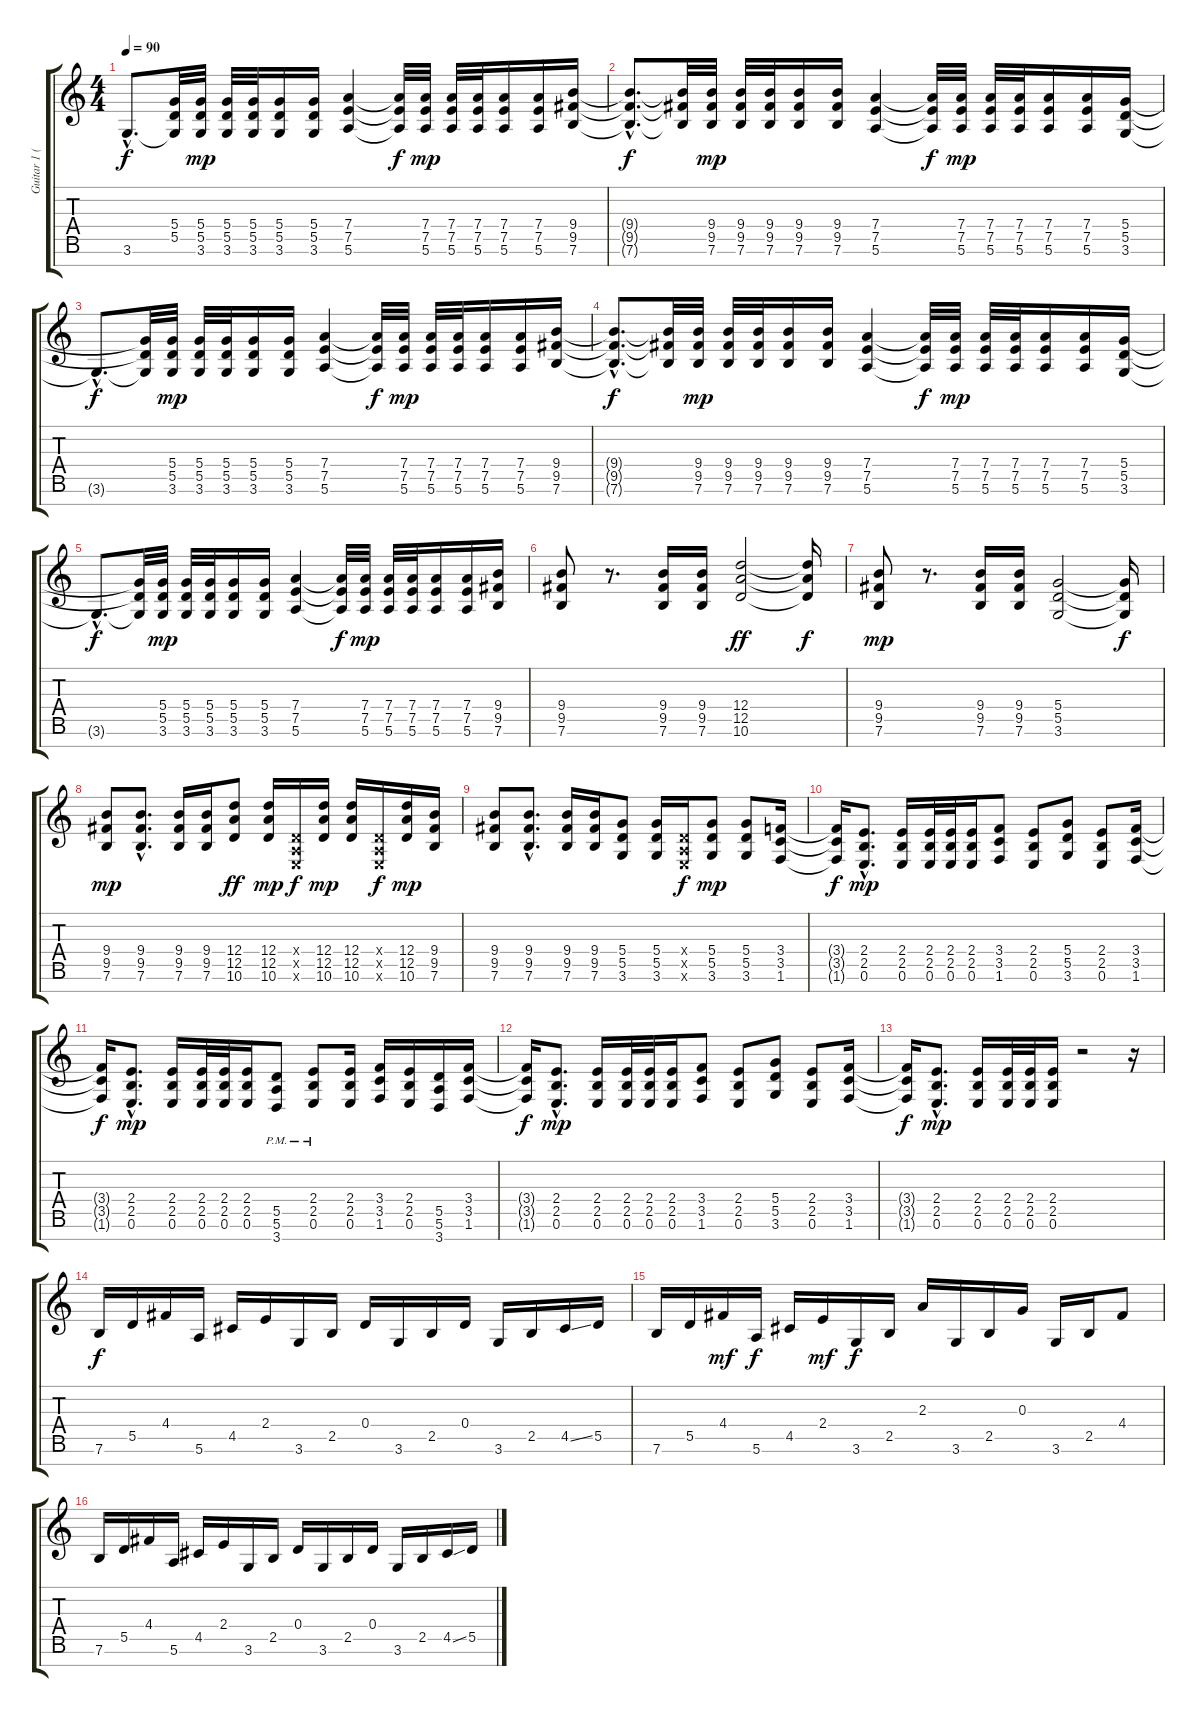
\track ("Guitar 1 (7 strings)" "Guitar 1 (") {instrument distortionguitar}
\staff {score tabs}
\tuning (E4 B3 G3 D3 A2 E2 B1) {hide}
\ts (4 4)
\tempo 90
\clef g2
\ks c
3.6{hac t}.8{d dy f} (5.4{t} 5.5{t} 3.6{t}).32 (5.4 5.5 3.6).32{dy mp} (5.4 5.5 3.6).32 (5.4 5.5 3.6).32 (5.4 5.5 3.6).16 (5.4 5.5 3.6).16 (7.4 7.5 5.6).4 (7.4{t} 7.5{t} 5.6{t}).32{dy f} (7.4 7.5 5.6).32{dy mp} (7.4 7.5 5.6).32 (7.4 7.5 5.6).32 (7.4 7.5 5.6).16 (7.4 7.5 5.6).16 (9.4 9.5 7.6).16 |
(9.4{hac t} 9.5{hac t} 7.6{hac t}).8{d dy f} (9.4{t} 9.5{t} 7.6{t}).32 (9.4 9.5 7.6).32{dy mp} (9.4 9.5 7.6).32 (9.4 9.5 7.6).32 (9.4 9.5 7.6).16 (9.4 9.5 7.6).16 (7.4 7.5 5.6).4 (7.4{t} 7.5{t} 5.6{t}).32{dy f} (7.4 7.5 5.6).32{dy mp} (7.4 7.5 5.6).32 (7.4 7.5 5.6).32 (7.4 7.5 5.6).16 (7.4 7.5 5.6).16 (5.4 5.5 3.6).16 |
3.6{hac t}.8{d dy f} (5.4{t} 5.5{t} 3.6{t}).32 (5.4 5.5 3.6).32{dy mp} (5.4 5.5 3.6).32 (5.4 5.5 3.6).32 (5.4 5.5 3.6).16 (5.4 5.5 3.6).16 (7.4 7.5 5.6).4 (7.4{t} 7.5{t} 5.6{t}).32{dy f} (7.4 7.5 5.6).32{dy mp} (7.4 7.5 5.6).32 (7.4 7.5 5.6).32 (7.4 7.5 5.6).16 (7.4 7.5 5.6).16 (9.4 9.5 7.6).16 |
(9.4{hac t} 9.5{hac t} 7.6{hac t}).8{d dy f} (9.4{t} 9.5{t} 7.6{t}).32 (9.4 9.5 7.6).32{dy mp} (9.4 9.5 7.6).32 (9.4 9.5 7.6).32 (9.4 9.5 7.6).16 (9.4 9.5 7.6).16 (7.4 7.5 5.6).4 (7.4{t} 7.5{t} 5.6{t}).32{dy f} (7.4 7.5 5.6).32{dy mp} (7.4 7.5 5.6).32 (7.4 7.5 5.6).32 (7.4 7.5 5.6).16 (7.4 7.5 5.6).16 (5.4 5.5 3.6).16 |
3.6{hac t}.8{d dy f} (5.4{t} 5.5{t} 3.6{t}).32 (5.4 5.5 3.6).32{dy mp} (5.4 5.5 3.6).32 (5.4 5.5 3.6).32 (5.4 5.5 3.6).16 (5.4 5.5 3.6).16 (7.4 7.5 5.6).4 (7.4{t} 7.5{t} 5.6{t}).32{dy f} (7.4 7.5 5.6).32{dy mp} (7.4 7.5 5.6).32 (7.4 7.5 5.6).32 (7.4 7.5 5.6).16 (7.4 7.5 5.6).16 (9.4 9.5 7.6).16 |
(9.4 9.5 7.6).8 r.8{d} (9.4 9.5 7.6).16 (9.4 9.5 7.6).16 (12.4 12.5 10.6).2{dy ff} (12.4{t} 12.5{t} 10.6{t}).16{dy f} |
(9.4 9.5 7.6).8{dy mp} r.8{d} (9.4 9.5 7.6).16 (9.4 9.5 7.6).16 (5.4 5.5 3.6).2 (5.4{t} 5.5{t} 3.6{t}).16{dy f} |
(9.4 9.5 7.6).8{dy mp} (9.4{hac} 9.5{hac} 7.6{hac}).8{d} (9.4 9.5 7.6).16 (9.4 9.5 7.6).16 (12.4 12.5 10.6).8{dy ff} (12.4 12.5 10.6).16{dy mp} (0.4{x} 0.5{x} 0.6{x}).16{dy f} (12.4 12.5 10.6).16{dy mp} (12.4 12.5 10.6).16 (0.4{x} 0.5{x} 0.6{x}).16{dy f} (12.4 12.5 10.6).16{dy mp} (9.4 9.5 7.6).16 |
(9.4 9.5 7.6).8 (9.4{hac} 9.5{hac} 7.6{hac}).8{d} (9.4 9.5 7.6).16 (9.4 9.5 7.6).16 (5.4 5.5 3.6).8 (5.4 5.5 3.6).16 (0.4{x} 0.5{x} 0.6{x}).16{dy f} (5.4 5.5 3.6).8{dy mp} (5.4 5.5 3.6).8 (3.4 3.5 1.6).16 |
(3.4{t} 3.5{t} 1.6{t}).16{dy f} (2.4{hac} 2.5{hac} 0.6{hac}).8{d dy mp} (2.4 2.5 0.6).16 (2.4 2.5 0.6).32 (2.4 2.5 0.6).32 (2.4 2.5 0.6).16 (3.4 3.5 1.6).8 (2.4 2.5 0.6).8 (5.4 5.5 3.6).8 (2.4 2.5 0.6).8 (3.4 3.5 1.6).16 |
(3.4{t} 3.5{t} 1.6{t}).16{dy f} (2.4{hac} 2.5{hac} 0.6{hac}).8{d dy mp} (2.4 2.5 0.6).16 (2.4 2.5 0.6).32 (2.4 2.5 0.6).32 (2.4 2.5 0.6).16 (5.5{pm} 5.6{pm} 3.7{pm}).8 (2.4{pm} 2.5{pm} 0.6{pm}).8 (2.4 2.5 0.6).16 (3.4 3.5 1.6).16 (2.4 2.5 0.6).16 (5.5 5.6 3.7).16 (3.4 3.5 1.6).16 |
(3.4{t} 3.5{t} 1.6{t}).16{dy f} (2.4{hac} 2.5{hac} 0.6{hac}).8{d dy mp} (2.4 2.5 0.6).16 (2.4 2.5 0.6).32 (2.4 2.5 0.6).32 (2.4 2.5 0.6).16 (3.4 3.5 1.6).8 (2.4 2.5 0.6).8 (5.4 5.5 3.6).8 (2.4 2.5 0.6).8 (3.4 3.5 1.6).16 |
(3.4{t} 3.5{t} 1.6{t}).16{dy f} (2.4{hac} 2.5{hac} 0.6{hac}).8{d dy mp} (2.4 2.5 0.6).16 (2.4 2.5 0.6).32 (2.4 2.5 0.6).32 (2.4 2.5 0.6).16 r.2 r.16 |
7.6.16{dy f} 5.5.16 4.4.16 5.6.16 4.5.16 2.4.16 3.6.16 2.5.16 0.4.16 3.6.16 2.5.16 0.4.16 3.6.16 2.5.16 4.5{ss}.16 5.5.16 |
7.6.16 5.5.16 4.4.16{dy mf} 5.6.16{dy f} 4.5.16 2.4.16{dy mf} 3.6.16{dy f} 2.5.16 2.3.16 3.6.16 2.5.16 0.3.16 3.6.16 2.5.16 4.4.8 |
7.6.16 5.5.16 4.4.16 5.6.16 4.5.16 2.4.16 3.6.16 2.5.16 0.4.16 3.6.16 2.5.16 0.4.16 3.6.16 2.5.16 4.5{ss}.16 5.5.16
